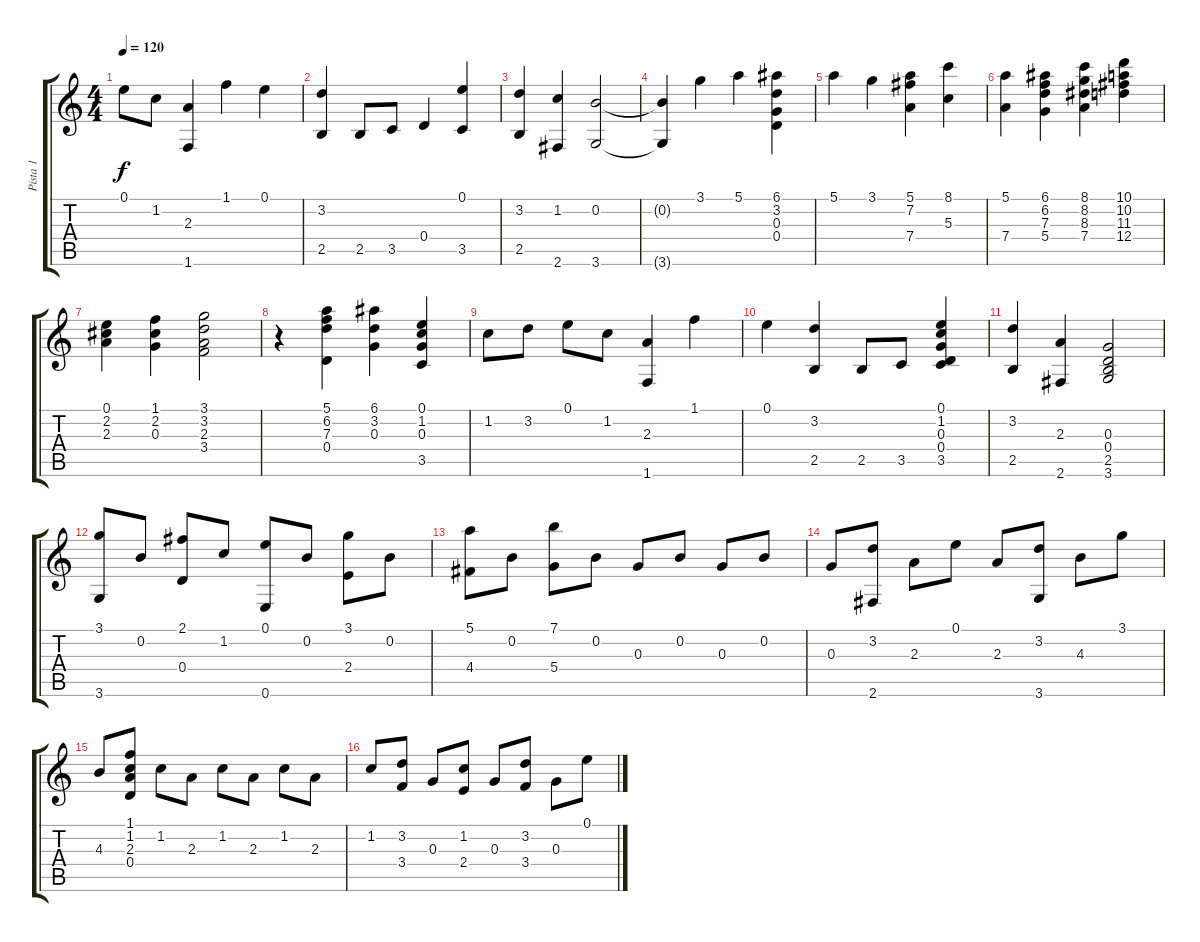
\track ("Pista 1" "Pista 1") {instrument acousticguitarnylon}
\staff {score tabs}
\tuning (E4 B3 G3 D3 A2 E2) {hide}
\ts (4 4)
\tempo 120
\clef g2
\ks c
0.1.8{dy f} 1.2.8 (2.3 1.6).4 1.1.4 0.1.4 |
(3.2 2.5).4 2.5.8 3.5.8 0.4.4 (0.1 3.5).4 |
(3.2 2.5).4 (1.2 2.6).4 (0.2 3.6).2 |
(0.2{t} 3.6{t}).4 3.1.4 5.1.4 (6.1 3.2 0.3 0.4).4 |
5.1.4 3.1.4 (5.1 7.2 7.4).4 (8.1 5.3).4 |
(5.1 7.4).4 (6.1 6.2 7.3 5.4).4 (8.1 8.2 8.3 7.4).4 (10.1 10.2 11.3 12.4).4 |
(0.1 2.2 2.3).4 (1.1 2.2 0.3).4 (3.1 3.2 2.3 3.4).2 |
r.4 (5.1 6.2 7.3 0.4).4 (6.1 3.2 0.3).4 (0.1 1.2 0.3 3.5).4 |
1.2.8 3.2.8 0.1.8 1.2.8 (2.3 1.6).4 1.1.4 |
0.1.4 (3.2 2.5).4 2.5.8 3.5.8 (0.1 1.2 0.3 0.4 3.5).4 |
(3.2 2.5).4 (2.3 2.6).4 (0.3 0.4 2.5 3.6).2 |
(3.1 3.6).8 0.2.8 (2.1 0.4).8 1.2.8 (0.1 0.6).8 0.2.8 (3.1 2.4).8 0.2.8 |
(5.1 4.4).8 0.2.8 (7.1 5.4).8 0.2.8 0.3.8 0.2.8 0.3.8 0.2.8 |
0.3.8 (3.2 2.6).8 2.3.8 0.1.8 2.3.8 (3.2 3.6).8 4.3.8 3.1.8 |
4.3.8 (1.1 1.2 2.3 0.4).8 1.2.8 2.3.8 1.2.8 2.3.8 1.2.8 2.3.8 |
1.2.8 (3.2 3.4).8 0.3.8 (1.2 2.4).8 0.3.8 (3.2 3.4).8 0.3.8 0.1.8
